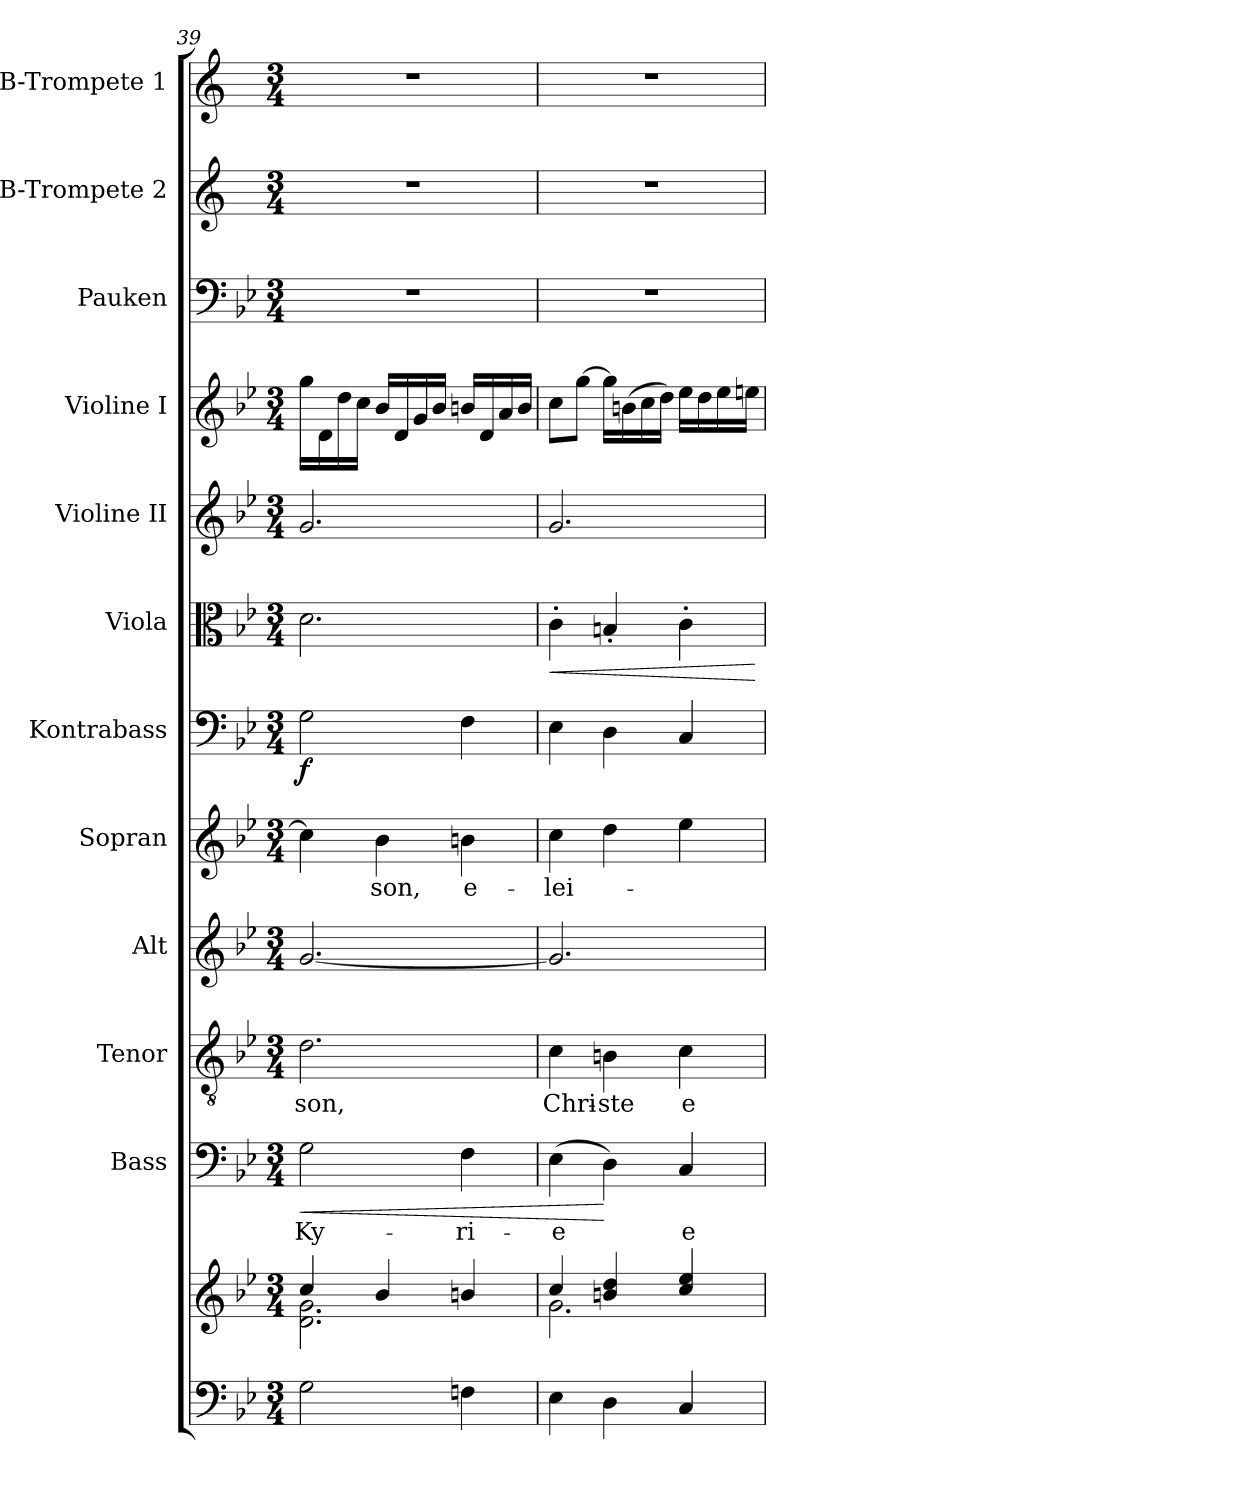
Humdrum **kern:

**kern	**kern	**kern	**text	**dynam	**kern	**text	**kern	**kern	**text	**kern	**dynam	**kern	**dynam	**kern	**kern	**kern	**kern	**kern
*part12	*part12	*part11	*part11	*part11	*part10	*part10	*part9	*part8	*part8	*part7	*part7	*part6	*part6	*part5	*part4	*part3	*part2	*part1
*staff13	*staff12	*staff11	*staff11	*staff11	*staff10	*staff10	*staff9	*staff8	*staff8	*staff7	*staff7	*staff6	*staff6	*staff5	*staff4	*staff3	*staff2	*staff1
*	*	*I"Bass	*	*	*I"Tenor	*	*I"Alt	*I"Sopran	*	*I"Kontrabass	*	*I"Viola	*	*I"Violine II	*I"Violine I	*I"Pauken	*I"B-Trompete 2	*I"B-Trompete 1
*	*	*I'B.	*	*	*I'T.	*	*I'A.	*I'S.	*	*I'Kb.	*	*I'Vla.	*	*I'Vl. II	*I'Vl. I	*I'Pk.	*I'B Trp. 2	*I'B Trp. 1
*clefF4	*clefG2	*clefF4	*	*	*clefGv2	*	*clefG2	*clefG2	*	*clefF4	*	*clefC3	*	*clefG2	*clefG2	*clefF4	*clefG2	*clefG2
*	*	*	*	*	*	*	*	*	*	*ITrd7c12	*	*	*	*	*	*	*ITrd1c2	*ITrd1c2
*k[b-e-]	*k[b-e-]	*k[b-e-]	*	*	*k[b-e-]	*	*k[b-e-]	*k[b-e-]	*	*k[b-e-]	*	*k[b-e-]	*	*k[b-e-]	*k[b-e-]	*k[b-e-]	*k[b-e-]	*k[b-e-]
*B-:	*B-:	*B-:	*	*	*B-:	*	*B-:	*B-:	*	*B-:	*	*B-:	*	*B-:	*B-:	*B-:	*B-:	*B-:
*M3/4	*M3/4	*M3/4	*	*	*M3/4	*	*M3/4	*M3/4	*	*M3/4	*	*M3/4	*	*M3/4	*M3/4	*M3/4	*M3/4	*M3/4
=39	=39	=39	=39	=39	=39	=39	=39	=39	=39	=39	=39	=39	=39	=39	=39	=39	=39	=39
*	*^	*	*	*	*	*	*	*	*	*	*	*	*	*	*	*	*	*
!	!	!	!	!LO:LY:b	!LO:HP:b	!	!LO:LY:b	!	!	!	!	!LO:DY:b	!	!	!	!	!	!	!
2G\	4cc/	2.d\ 2.g\	2G\	Ky-	<	2.d\	-son,	[2.g/	4cc\]	.	2GG\	f	2.d\	.	2.g/	16gg\LL	2.r	2.r	2.r
.	.	.	.	.	.	.	.	.	.	.	.	.	.	.	.	16d\	.	.	.
.	.	.	.	.	.	.	.	.	.	.	.	.	.	.	.	16dd\	.	.	.
.	.	.	.	.	.	.	.	.	.	.	.	.	.	.	.	16cc\JJ	.	.	.
!	!	!	!	!	!	!	!	!	!	!LO:LY:b	!	!	!	!	!	!	!	!	!
.	4b-/	.	.	.	.	.	.	.	4b-\	-son,	.	.	.	.	.	16b-/LL	.	.	.
.	.	.	.	.	.	.	.	.	.	.	.	.	.	.	.	16d/	.	.	.
.	.	.	.	.	.	.	.	.	.	.	.	.	.	.	.	16g/	.	.	.
.	.	.	.	.	.	.	.	.	.	.	.	.	.	.	.	16b-/JJ	.	.	.
!	!	!	!	!LO:LY:b	!	!	!	!	!	!LO:LY:b	!	!	!	!	!	!	!	!	!
4Fn\	4bn/	.	4F\	-ri-	.	.	.	.	4bn\	e-	4FF\	.	.	.	.	16bn/LL	.	.	.
.	.	.	.	.	.	.	.	.	.	.	.	.	.	.	.	16d/	.	.	.
.	.	.	.	.	.	.	.	.	.	.	.	.	.	.	.	16a/	.	.	.
.	.	.	.	.	.	.	.	.	.	.	.	.	.	.	.	16b/JJ	.	.	.
=40	=40	=40	=40	=40	=40	=40	=40	=40	=40	=40	=40	=40	=40	=40	=40	=40	=40	=40	=40
!	!	!	!	!LO:LY:b	!	!	!LO:LY:b	!	!	!LO:LY:b	!	!	!	!LO:HP:b	!	!	!	!	!
4E-\	4cc/	2.g\	(>4E-\	-e	.	4c\	Chri-	2.g/]	4cc\	-lei-	4EE-\	.	4c'>\	<	2.g/	8cc\L	2.r	2.r	2.r
.	.	.	.	.	.	.	.	.	.	.	.	.	.	.	.	[8gg\J	.	.	.
!	!	!	!	!	!	!	!LO:LY:b	!	!	!	!	!	!	!	!	!	!	!	!
4D\	4bn/ 4dd/	.	4D\)	.	[	4Bn\	-ste	.	4dd\	.	4DD\	.	4Bn'</	.	.	16gg\LL]	.	.	.
.	.	.	.	.	.	.	.	.	.	.	.	.	.	.	.	(>16bn\	.	.	.
.	.	.	.	.	.	.	.	.	.	.	.	.	.	.	.	16cc\	.	.	.
.	.	.	.	.	.	.	.	.	.	.	.	.	.	.	.	16dd\JJ)	.	.	.
!	!	!	!	!LO:LY:b	!	!	!LO:LY:b	!	!	!	!	!	!	!	!	!	!	!	!
4C/	4cc/ 4ee-/	.	4C/	e-	.	4c\	e-	.	4ee-\	.	4CC/	.	4c'>\	.	.	16ee-\LL	.	.	.
.	.	.	.	.	.	.	.	.	.	.	.	.	.	.	.	16dd\	.	.	.
.	.	.	.	.	.	.	.	.	.	.	.	.	.	.	.	16ee-\	.	.	.
.	.	.	.	.	.	.	.	.	.	.	.	.	.	.	.	16een\JJ	.	.	.
*	*v	*v	*	*	*	*	*	*	*	*	*	*	*	*	*	*	*	*	*
.	.	.	.	.	.	.	.	.	.	.	.	.	[	.	.	.	.	.
=	=	=	=	=	=	=	=	=	=	=	=	=	=	=	=	=	=	=
*-	*-	*-	*-	*-	*-	*-	*-	*-	*-	*-	*-	*-	*-	*-	*-	*-	*-	*-
